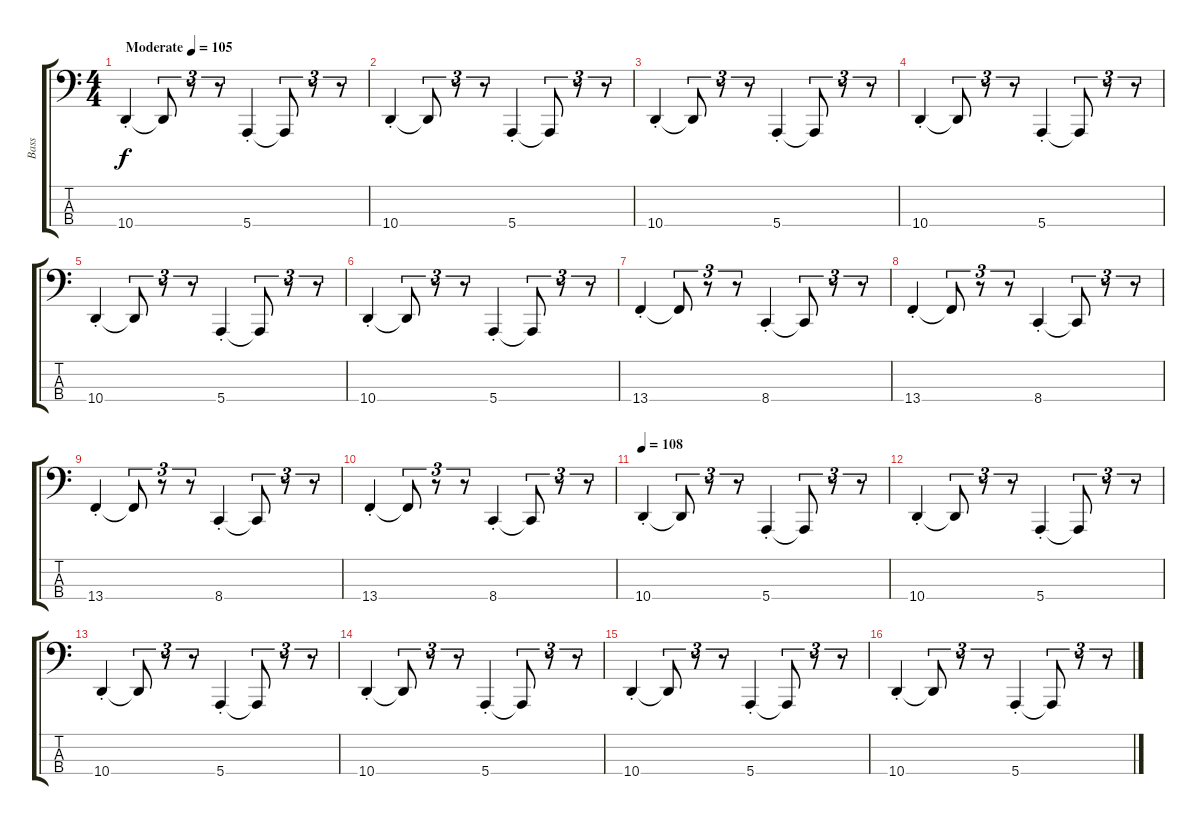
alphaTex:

\track ("Bass" "Bass") {instrument stringensemble1}
\staff {score tabs}
\tuning (G2 D2 A1 E1) {hide}
\ts (4 4)
\tempo (105 "Moderate")
\clef f4
\ks c
10.4{st}.4{dy f instrument stringensemble1} 10.4{t}.8{tu (3 2)} r.8{tu (3 2)} r.8{tu (3 2)} 5.4{st}.4 5.4{t}.8{tu (3 2)} r.8{tu (3 2)} r.8{tu (3 2)} |
10.4{st}.4 10.4{t}.8{tu (3 2)} r.8{tu (3 2)} r.8{tu (3 2)} 5.4{st}.4 5.4{t}.8{tu (3 2)} r.8{tu (3 2)} r.8{tu (3 2)} |
10.4{st}.4 10.4{t}.8{tu (3 2)} r.8{tu (3 2)} r.8{tu (3 2)} 5.4{st}.4 5.4{t}.8{tu (3 2)} r.8{tu (3 2)} r.8{tu (3 2)} |
10.4{st}.4 10.4{t}.8{tu (3 2)} r.8{tu (3 2)} r.8{tu (3 2)} 5.4{st}.4 5.4{t}.8{tu (3 2)} r.8{tu (3 2)} r.8{tu (3 2)} |
10.4{st}.4 10.4{t}.8{tu (3 2)} r.8{tu (3 2)} r.8{tu (3 2)} 5.4{st}.4 5.4{t}.8{tu (3 2)} r.8{tu (3 2)} r.8{tu (3 2)} |
10.4{st}.4 10.4{t}.8{tu (3 2)} r.8{tu (3 2)} r.8{tu (3 2)} 5.4{st}.4 5.4{t}.8{tu (3 2)} r.8{tu (3 2)} r.8{tu (3 2)} |
13.4{st}.4 13.4{t}.8{tu (3 2)} r.8{tu (3 2)} r.8{tu (3 2)} 8.4{st}.4 8.4{t}.8{tu (3 2)} r.8{tu (3 2)} r.8{tu (3 2)} |
13.4{st}.4 13.4{t}.8{tu (3 2)} r.8{tu (3 2)} r.8{tu (3 2)} 8.4{st}.4 8.4{t}.8{tu (3 2)} r.8{tu (3 2)} r.8{tu (3 2)} |
13.4{st}.4 13.4{t}.8{tu (3 2)} r.8{tu (3 2)} r.8{tu (3 2)} 8.4{st}.4 8.4{t}.8{tu (3 2)} r.8{tu (3 2)} r.8{tu (3 2)} |
13.4{st}.4 13.4{t}.8{tu (3 2)} r.8{tu (3 2)} r.8{tu (3 2)} 8.4{st}.4 8.4{t}.8{tu (3 2)} r.8{tu (3 2)} r.8{tu (3 2)} |
\tempo 108
10.4{st}.4 10.4{t}.8{tu (3 2)} r.8{tu (3 2)} r.8{tu (3 2)} 5.4{st}.4 5.4{t}.8{tu (3 2)} r.8{tu (3 2)} r.8{tu (3 2)} |
10.4{st}.4 10.4{t}.8{tu (3 2)} r.8{tu (3 2)} r.8{tu (3 2)} 5.4{st}.4 5.4{t}.8{tu (3 2)} r.8{tu (3 2)} r.8{tu (3 2)} |
10.4{st}.4 10.4{t}.8{tu (3 2)} r.8{tu (3 2)} r.8{tu (3 2)} 5.4{st}.4 5.4{t}.8{tu (3 2)} r.8{tu (3 2)} r.8{tu (3 2)} |
10.4{st}.4 10.4{t}.8{tu (3 2)} r.8{tu (3 2)} r.8{tu (3 2)} 5.4{st}.4 5.4{t}.8{tu (3 2)} r.8{tu (3 2)} r.8{tu (3 2)} |
10.4{st}.4 10.4{t}.8{tu (3 2)} r.8{tu (3 2)} r.8{tu (3 2)} 5.4{st}.4 5.4{t}.8{tu (3 2)} r.8{tu (3 2)} r.8{tu (3 2)} |
10.4{st}.4 10.4{t}.8{tu (3 2)} r.8{tu (3 2)} r.8{tu (3 2)} 5.4{st}.4 5.4{t}.8{tu (3 2)} r.8{tu (3 2)} r.8{tu (3 2)}
